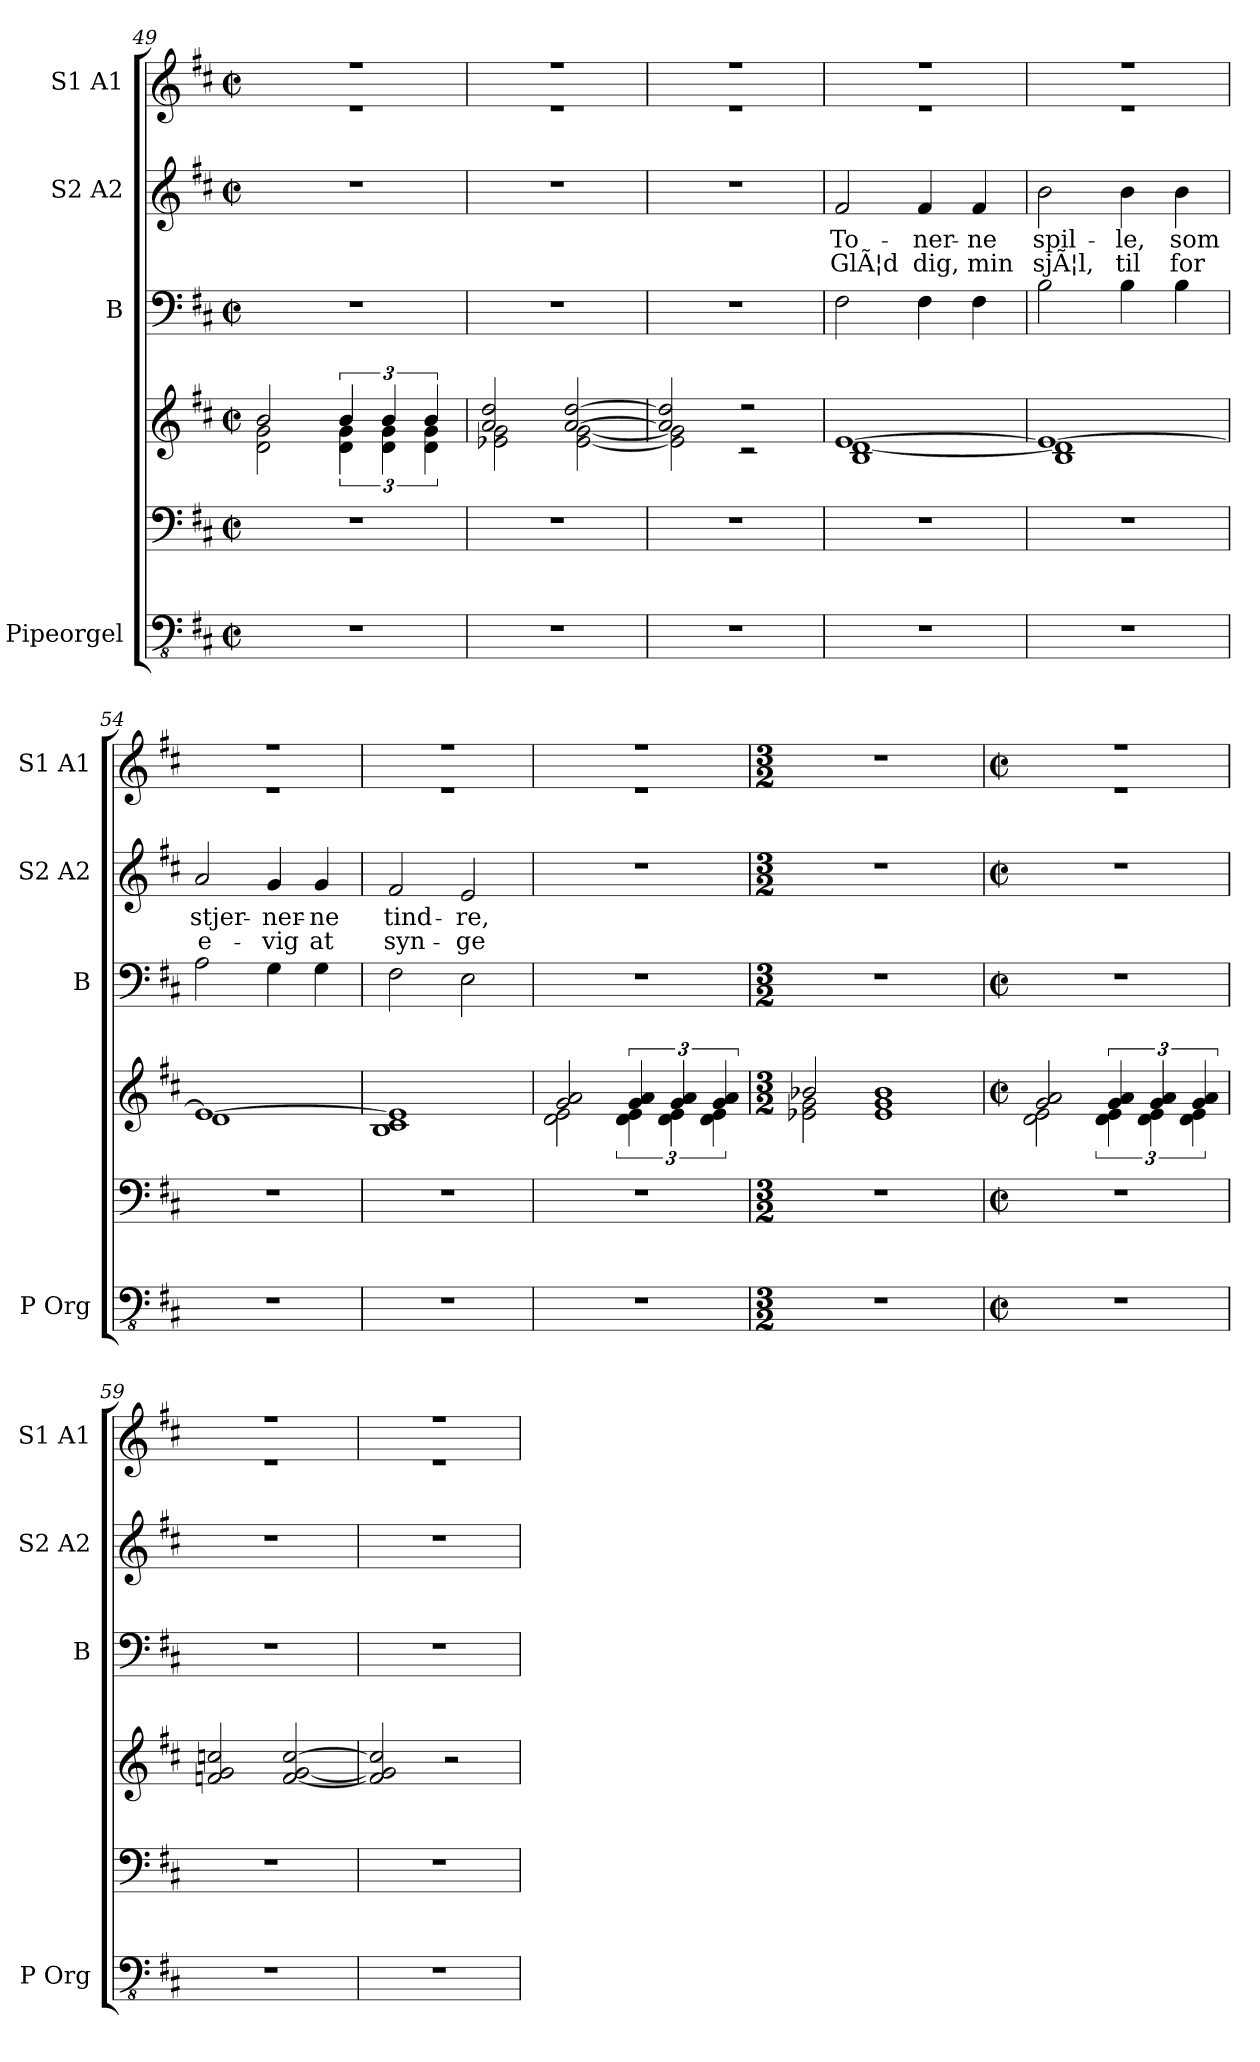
**kern	**kern	**kern	**kern	**kern	**text	**text	**kern
*part4	*part4	*part4	*part3	*part2	*part2	*part2	*part1
*staff6	*staff5	*staff4	*staff3	*staff2	*staff2	*staff2	*staff1
*I"Pipeorgel	*	*	*I"B	*I"S2 A2	*	*	*I"S1 A1
*I'P Org	*	*	*I'B	*I'S2 A2	*	*	*I'S1 A1
*clefFv4	*clefF4	*clefG2	*clefF4	*clefG2	*	*	*clefG2
*k[f#c#]	*k[f#c#]	*k[f#c#]	*k[f#c#]	*k[f#c#]	*	*	*k[f#c#]
*M2/2	*M2/2	*M2/2	*M2/2	*M2/2	*	*	*M2/2
*met(c|)	*met(c|)	*met(c|)	*met(c|)	*met(c|)	*	*	*met(c|)
=49	=49	=49	=49	=49	=49	=49	=49
*	*	*^	*	*	*	*	*^
1r	1r	2b/	2d\ 2g\	1r	1r	.	.	1r	1r
.	.	6b/	6d\ 6g\	.	.	.	.	.	.
.	.	6b/	6d\ 6g\	.	.	.	.	.	.
.	.	6b/	6d\ 6g\	.	.	.	.	.	.
=50	=50	=50	=50	=50	=50	=50	=50	=50	=50
1r	1r	2a/ 2dd/	2e-X\ 2g\	1r	1r	.	.	1r	1r
.	.	[2a/ [2dd/	[2e-\ [2g\	.	.	.	.	.	.
=51	=51	=51	=51	=51	=51	=51	=51	=51	=51
1r	1r	2a/] 2dd/]	2e-\] 2g\]	1r	1r	.	.	1r	1r
.	.	2r	2r	.	.	.	.	.	.
=52	=52	=52	=52	=52	=52	=52	=52	=52	=52
!	!	!	!	!	!	!LO:LY:b	!LO:LY:b	!	!
1r	1r	[1e	1B [1d	2F#\	2f#/	To-	GlÃ¦d	1r	1r
!	!	!	!	!	!	!LO:LY:b	!LO:LY:b	!	!
.	.	.	.	4F#\	4f#/	-ner-	dig,	.	.
!	!	!	!	!	!	!LO:LY:b	!LO:LY:b	!	!
.	.	.	.	4F#\	4f#/	-ne	min	.	.
=53	=53	=53	=53	=53	=53	=53	=53	=53	=53
!	!	!	!	!	!	!LO:LY:b	!LO:LY:b	!	!
1r	1r	1e_	1B 1d]	2B\	2b\	spil-	sjÃ¦l,	1r	1r
!	!	!	!	!	!	!LO:LY:b	!LO:LY:b	!	!
.	.	.	.	4B\	4b\	-le,	til	.	.
!	!	!	!	!	!	!LO:LY:b	!LO:LY:b	!	!
.	.	.	.	4B\	4b\	som	for	.	.
=54	=54	=54	=54	=54	=54	=54	=54	=54	=54
!	!	!	!	!	!	!LO:LY:b	!LO:LY:b	!	!
1r	1r	1e_	1d	2A\	2a/	stjer-	e-	1r	1r
!	!	!	!	!	!	!LO:LY:b	!LO:LY:b	!	!
.	.	.	.	4G\	4g/	-ner-	-vig	.	.
!	!	!	!	!	!	!LO:LY:b	!LO:LY:b	!	!
.	.	.	.	4G\	4g/	-ne	at	.	.
=55	=55	=55	=55	=55	=55	=55	=55	=55	=55
!	!	!	!	!	!	!LO:LY:b	!LO:LY:b	!	!
1r	1r	1e]	1B 1c#	2F#\	2f#/	tind-	syn-	1r	1r
!	!	!	!	!	!	!LO:LY:b	!LO:LY:b	!	!
.	.	.	.	2E\	2e/	-re,	-ge	.	.
!!LO:LB:g=z	!!
=56	=56	=56	=56	=56	=56	=56	=56	=56	=56
1r	1r	2g/ 2a/	2d\ 2e\	1r	1r	.	.	1r	1r
.	.	6g/ 6a/	6d\ 6e\	.	.	.	.	.	.
.	.	6g/ 6a/	6d\ 6e\	.	.	.	.	.	.
.	.	6g/ 6a/	6d\ 6e\	.	.	.	.	.	.
*	*	*	*	*	*	*	*	*v	*v
=57	=57	=57	=57	=57	=57	=57	=57	=57
*M3/2	*M3/2	*M3/2	*	*M3/2	*M3/2	*	*	*M3/2
1.r	1.r	2b-X/	2e-X\ 2g\	1.r	1.r	.	.	1.r
.	.	1b-	1e- 1g	.	.	.	.	.
=58	=58	=58	=58	=58	=58	=58	=58	=58
*M2/2	*M2/2	*M2/2	*	*M2/2	*M2/2	*	*	*M2/2
*met(c|)	*met(c|)	*met(c|)	*	*met(c|)	*met(c|)	*	*	*met(c|)
*	*	*	*	*	*	*	*	*^
1r	1r	2g/ 2a/	2d\ 2e\	1r	1r	.	.	1r	1r
.	.	6g/ 6a/	6d\ 6e\	.	.	.	.	.	.
.	.	6g/ 6a/	6d\ 6e\	.	.	.	.	.	.
.	.	6g/ 6a/	6d\ 6e\	.	.	.	.	.	.
*	*	*v	*v	*	*	*	*	*	*
=59	=59	=59	=59	=59	=59	=59	=59	=59
1r	1r	2fn/ 2g/ 2ccn/	1r	1r	.	.	1r	1r
.	.	[2f/ [2g/ [2cc/	.	.	.	.	.	.
=60	=60	=60	=60	=60	=60	=60	=60	=60
1r	1r	2f/] 2g/] 2cc/]	1r	1r	.	.	1r	1r
.	.	2r	.	.	.	.	.	.
*	*	*	*	*	*	*	*v	*v
=	=	=	=	=	=	=	=
*-	*-	*-	*-	*-	*-	*-	*-
